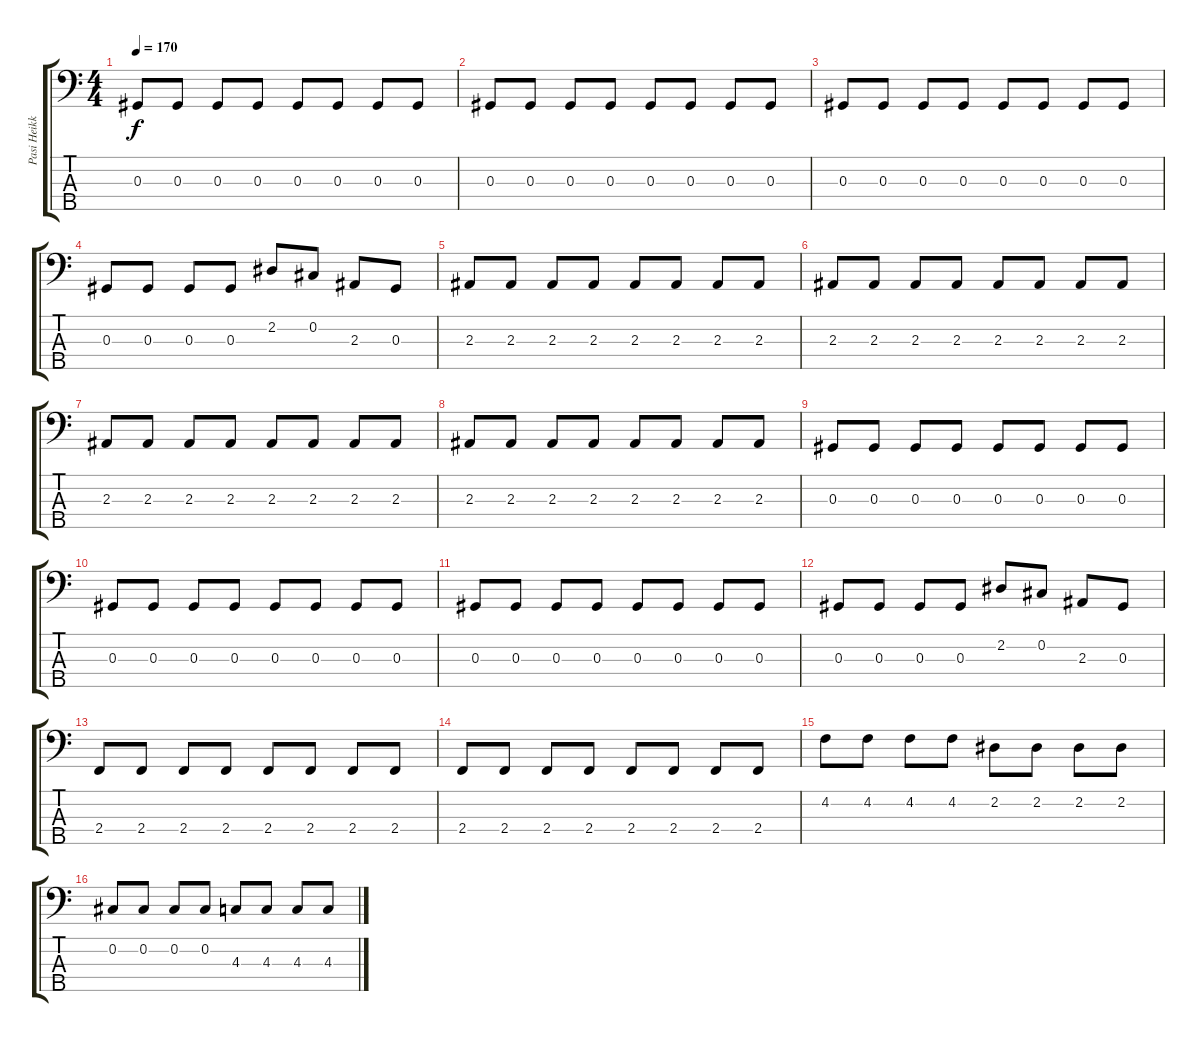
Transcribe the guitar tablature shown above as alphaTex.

\track ("Pasi Heikkilä" "Pasi Heikk") {instrument electricbassfinger}
\staff {score tabs}
\tuning (Gb2 Db2 Ab1 Eb1 Bb0) {hide}
\ts (4 4)
\tempo 170
\clef f4
\ks c
0.3.8{dy f} 0.3.8 0.3.8 0.3.8 0.3.8 0.3.8 0.3.8 0.3.8 |
0.3.8 0.3.8 0.3.8 0.3.8 0.3.8 0.3.8 0.3.8 0.3.8 |
0.3.8 0.3.8 0.3.8 0.3.8 0.3.8 0.3.8 0.3.8 0.3.8 |
0.3.8 0.3.8 0.3.8 0.3.8 2.2.8 0.2.8 2.3.8 0.3.8 |
2.3.8 2.3.8 2.3.8 2.3.8 2.3.8 2.3.8 2.3.8 2.3.8 |
2.3.8 2.3.8 2.3.8 2.3.8 2.3.8 2.3.8 2.3.8 2.3.8 |
2.3.8 2.3.8 2.3.8 2.3.8 2.3.8 2.3.8 2.3.8 2.3.8 |
2.3.8 2.3.8 2.3.8 2.3.8 2.3.8 2.3.8 2.3.8 2.3.8 |
0.3.8 0.3.8 0.3.8 0.3.8 0.3.8 0.3.8 0.3.8 0.3.8 |
0.3.8 0.3.8 0.3.8 0.3.8 0.3.8 0.3.8 0.3.8 0.3.8 |
0.3.8 0.3.8 0.3.8 0.3.8 0.3.8 0.3.8 0.3.8 0.3.8 |
0.3.8 0.3.8 0.3.8 0.3.8 2.2.8 0.2.8 2.3.8 0.3.8 |
2.4.8 2.4.8 2.4.8 2.4.8 2.4.8 2.4.8 2.4.8 2.4.8 |
2.4.8 2.4.8 2.4.8 2.4.8 2.4.8 2.4.8 2.4.8 2.4.8 |
4.2.8 4.2.8 4.2.8 4.2.8 2.2.8 2.2.8 2.2.8 2.2.8 |
0.2.8 0.2.8 0.2.8 0.2.8 4.3.8 4.3.8 4.3.8 4.3.8
